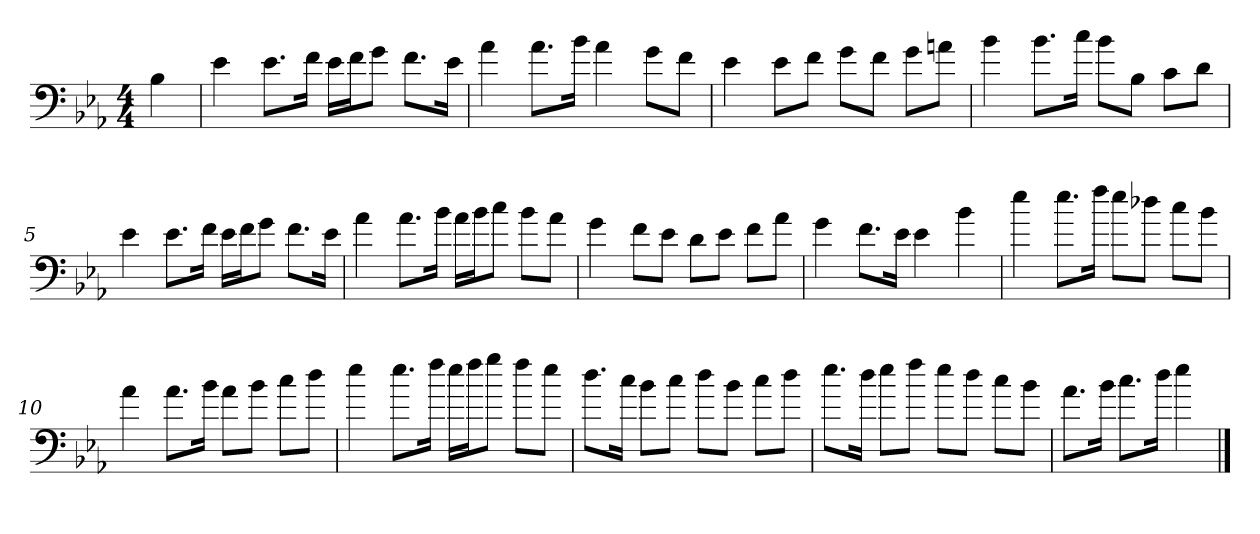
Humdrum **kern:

**kern
*part1
*staff1
*clefF4
*k[b-e-a-]
*E-:
*M4/4
=
4B-
=1
4e-
8.e-\L
16f\Jk
16e-\LL
16f\J
8g\J
8.f\L
16e-\Jk
=2
4a-
8.a-\L
16b-\Jk
4a-
8g\L
8f\J
=3
4e-
8e-\L
8f\J
8g\L
8f\J
8g\L
8an\J
=4
4b-
8.b-\L
16cc\Jk
8b-\L
8B-\J
8c\L
8d\J
=5
4e-
8.e-\L
16f\Jk
16e-\LL
16f\J
8g\J
8.f\L
16e-\Jk
=6
4a-
8.a-\L
16b-\Jk
16a-\LL
16b-\J
8cc\J
8b-\L
8a-\J
=7
4g
8f\L
8e-\J
8d\L
8e-\J
8f\L
8a-\J
=8
4g
8.f\L
16e-\Jk
4e-
4b-
=9
4ee-
8.ee-\L
16ff\Jk
8ee-\L
8dd-X\J
8cc\L
8b-\J
=10
4a-
8.a-\L
16b-\Jk
8a-\L
8b-\J
8cc\L
8dd\J
=11
4ee-
8.ee-\L
16ff\Jk
16ee-\LL
16ff\J
8gg\J
8ff\L
8ee-\J
=12
8.dd\L
16cc\Jk
8b-\L
8cc\J
8dd\L
8b-\J
8cc\L
8dd\J
=13
8.ee-\L
16dd\Jk
8ee-\L
8ff\J
8ee-\L
8dd\J
8cc\L
8b-\J
=14
8.a-\L
16b-\Jk
8.cc\L
16dd\Jk
4ee-
==
*-
